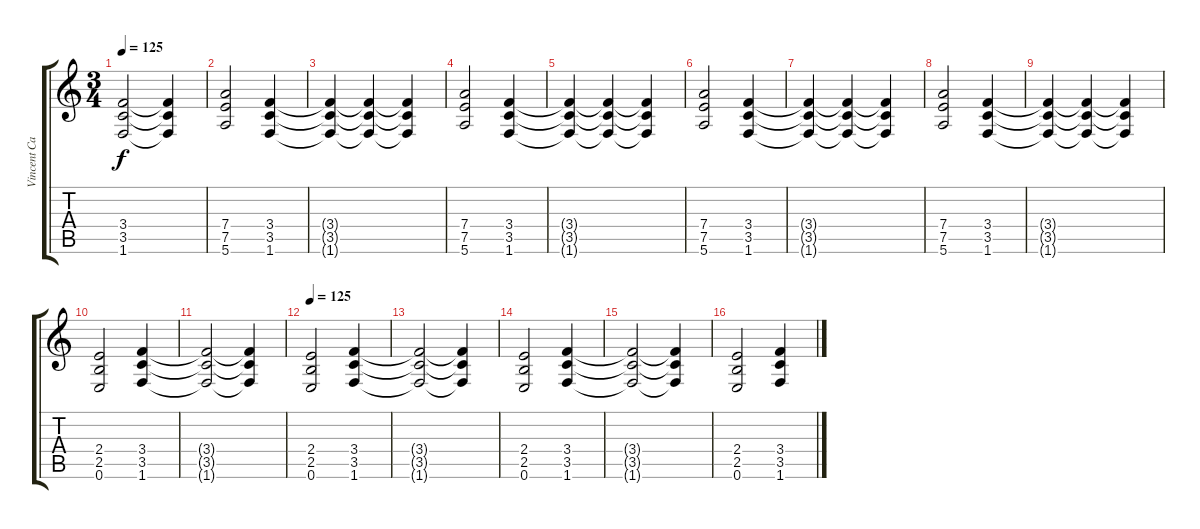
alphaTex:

\track ("Vincent Cavanagh (Electric Guitar)" "Vincent Ca") {instrument distortionguitar}
\staff {score tabs}
\tuning (E4 B3 G3 D3 A2 E2) {hide}
\ts (3 4)
\tempo 125
\clef g2
\ks c
(3.4{t} 3.5{t} 1.6{t}).2{dy f} (3.4{t} 3.5{t} 1.6{t}).4 |
(7.4 7.5 5.6).2 (3.4 3.5 1.6).4 |
(3.4{t} 3.5{t} 1.6{t}).4 (3.4{t} 3.5{t} 1.6{t}).4 (3.4{t} 3.5{t} 1.6{t}).4 |
(7.4 7.5 5.6).2 (3.4 3.5 1.6).4 |
(3.4{t} 3.5{t} 1.6{t}).4 (3.4{t} 3.5{t} 1.6{t}).4 (3.4{t} 3.5{t} 1.6{t}).4 |
(7.4 7.5 5.6).2 (3.4 3.5 1.6).4 |
(3.4{t} 3.5{t} 1.6{t}).4 (3.4{t} 3.5{t} 1.6{t}).4 (3.4{t} 3.5{t} 1.6{t}).4 |
(7.4 7.5 5.6).2 (3.4 3.5 1.6).4 |
(3.4{t} 3.5{t} 1.6{t}).4 (3.4{t} 3.5{t} 1.6{t}).4 (3.4{t} 3.5{t} 1.6{t}).4 |
(2.4 2.5 0.6).2 (3.4 3.5 1.6).4 |
(3.4{t} 3.5{t} 1.6{t}).2 (3.4{t} 3.5{t} 1.6{t}).4 |
\tempo 125
(2.4 2.5 0.6).2 (3.4 3.5 1.6).4 |
(3.4{t} 3.5{t} 1.6{t}).2 (3.4{t} 3.5{t} 1.6{t}).4 |
(2.4 2.5 0.6).2 (3.4 3.5 1.6).4 |
(3.4{t} 3.5{t} 1.6{t}).2 (3.4{t} 3.5{t} 1.6{t}).4 |
(2.4 2.5 0.6).2 (3.4 3.5 1.6).4
